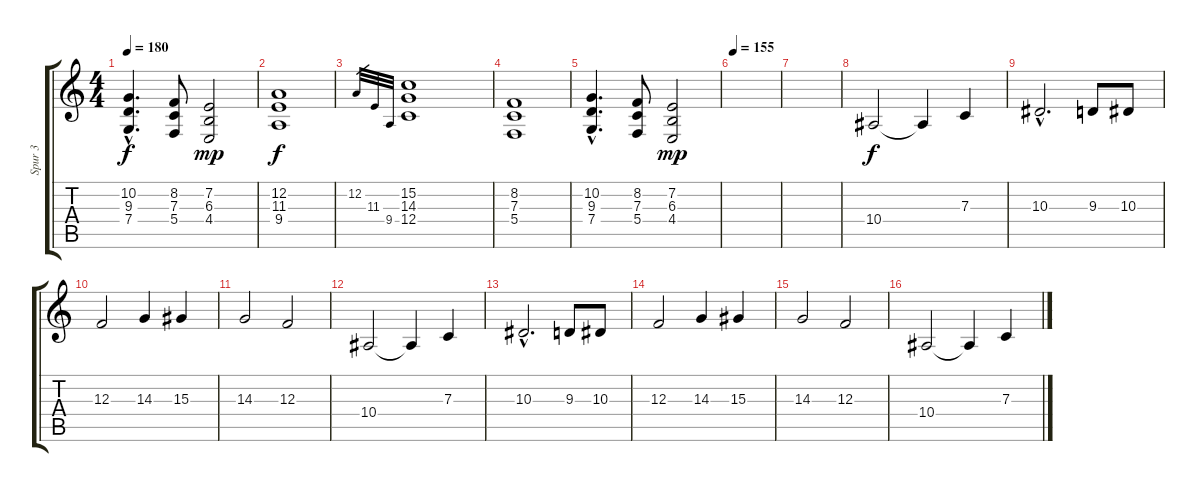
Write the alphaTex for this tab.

\track ("Spur 3" "Spur 3") {instrument fx7echoes}
\staff {score tabs}
\tuning (D4 A3 F3 C3 G2 D2) {hide}
\ts (4 4)
\tempo 180
\clef g2
\ks c
(10.2{hac} 9.3{hac} 7.4{hac}).4{d dy f} (8.2 7.3 5.4).8 (7.2 6.3 4.4).2{dy mp} |
(12.2 11.3 9.4).1{dy f} |
12.2.32{gr} 11.3.32{gr} 9.4.32{gr} (15.2 14.3 12.4).1 |
(8.2 7.3 5.4).1 |
(10.2{hac} 9.3{hac} 7.4{hac}).4{d} (8.2 7.3 5.4).8 (7.2 6.3 4.4).2{dy mp} |
\tempo 155
|
|
10.4.2{dy f} 10.4{t}.4 7.3.4 |
10.3{hac}.2{d} 9.3.8 10.3.8 |
12.3.2 14.3.4 15.3.4 |
14.3.2 12.3.2 |
10.4.2 10.4{t}.4 7.3.4 |
10.3{hac}.2{d} 9.3.8 10.3.8 |
12.3.2 14.3.4 15.3.4 |
14.3.2 12.3.2 |
10.4.2 10.4{t}.4 7.3.4
